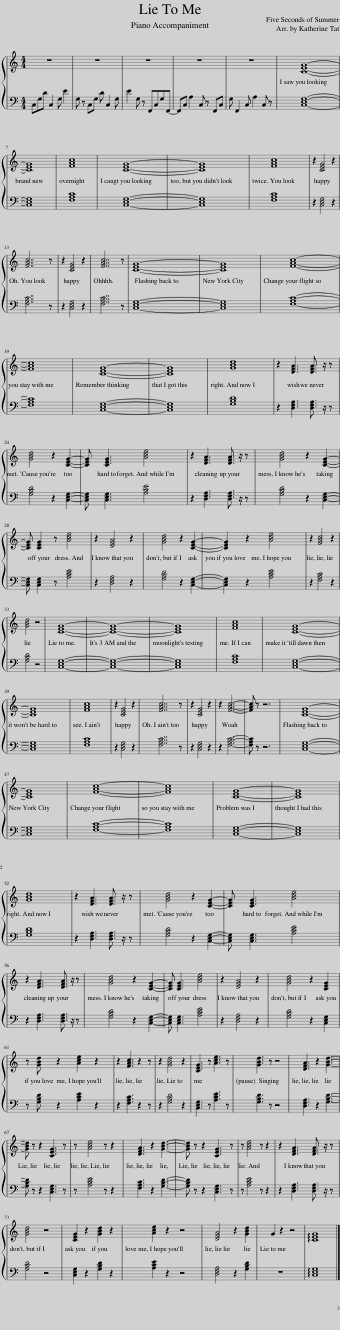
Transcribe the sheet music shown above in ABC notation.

X:1
%%score { 1 | 2 }
L:1/8
M:4/4
I:linebreak $
K:C
V:1 treble
V:2 bass
V:1
 z8 | z8 | z8 | z8 | z8 | %5
 [CEG]8- |$ [CEG]8 | [FAc]8 | [CEG]8- | [CEG]8 | %10
 [FAc]8 | z2 [CEG]4 z2 |$ [FAc]7 z | z2 [CEG]4 z2 | [FAc]7 z | %15
 [CEG]8- | [CEG]8 | [FAc]8- |$ [FAc]8 | [CEG]8- | %20
 [CEG]8 | [GBd]8 | z2 [DFA]3 [DFA]3/2 z/ z |$ [GBd]4 z2 [CEG]2- | [CEG] [CEG]3 [Ace]4 | %25
 z2 [DFA]3 [DFA]3/2 z/ z | [GBd]4 z2 [CEG]2- |$ [CEG] [CEG]2 z [Ace]4 | z2 [DFA]4 z2 | [GBd]4 z2 [CEG]2- | %30
 [CEG]2 z2 [Ace]4 | z2 [FAc]4 z2 |$ [GBd]4 z4 | [CEG]8- | [CEG]8- | %35
 [CEG]8 | [FAc]8 | [CEG]8- |$ [CEG]8 | [FAc]8 | %40
 z2 [CEG]4 z2 | [FAc]7 z | z2 [CEG]4 z2 | z2 [FAc]6- | [FAc] z z6 | %45
 [CEG]8- |$ [CEG]8 | [FAc]8- | [FAc]8 | [CEG]8- | %50
 [CEG]8 |$ [GBd]8 | z2 [DFA]3 [DFA]3/2 z/ z | [GBd]4 z2 [CEG]2- | [CEG] [CEG]3 [Ace]4 |$ %55
 z2 [DFA]3 [DFA]3/2 z/ z | [GBd]4 z2 [CEG]2- | [CEG] [CEG]3 [Ace]4 | z2 [DFA]4 z2 | [GBd]4 z2 [CEG]2 |$ %60
 z [GBd] z2 [Ace]2 z2 | z2 [FAc]3 z2 z | z2 [GBd]4 z2 | [CEG]3 z [Ace]3 z | [GBd]3 z z4 | %65
 [DFA]3 z2 [GBd]3- |$ [GBd] z z2 [CEG]3 z | z [Ace]4 z z2 | [DFA]3 z2 [GBd]3- | [GBd] z z2 [CEG]3 z | %70
 z [Ace]4 z z2 | z2 [DFA]3 [DFA]3/2 z/ z |$ [GBd]4 z4 | [CEG]2 z2 [GBd]2 z2 | [Ace]2 z2 z4 | %75
 [DFA]4 z2 [GBd]2 | G2 z2 z4 | !arpeggio![CEG]8 |] %78
V:2
 C,G,D C,2 G, E2 | G, z C,G, D C,2 G, | E2 G, z F,,C,G,F,,- | F,,C, A,2 C, z F,,C, | G, F,,2 C, A,2 C, z | %5
 [C,E,G,]8- |$ [C,E,G,]8 | [F,A,C]8 | [C,E,G,]8- | [C,E,G,]8 | %10
 [F,A,C]8 | z2 [C,E,G,]4 z2 |$ [F,A,C]7 z | z2 [C,E,G,]4 z2 | [F,A,C]7 z | %15
 [C,E,G,]8- | [C,E,G,]8 | [F,A,C]8- |$ [F,A,C]8 | [C,E,G,]8- | %20
 [C,E,G,]8 | [G,B,D]8 | z2 [D,F,A,]3 [D,F,A,]3/2 z/ z |$ [G,B,D]4 z2 [C,E,G,]2- | [C,E,G,] [C,E,G,]3 [A,CE]4 | %25
 z2 [D,F,A,]3 [D,F,A,]3/2 z/ z | [G,B,D]4 z2 [C,E,G,]2- |$ [C,E,G,] [C,E,G,]2 z [A,CE]4 | z2 [D,F,A,]4 z2 | [G,B,D]4 z2 [C,E,G,]2- | %30
 [C,E,G,]2 z2 [A,CE]4 | z2 [F,A,C]4 z2 |$ [G,B,D]4 z4 | [C,E,G,]8- | [C,E,G,]8- | %35
 [C,E,G,]8 | [F,A,C]8 | [C,E,G,]8- |$ [C,E,G,]8 | [F,A,C]8 | %40
 z2 [C,E,G,]4 z2 | [F,A,C]7 z | z2 [C,E,G,]4 z2 | z2 [F,A,C]6- | [F,A,C] z z6 | %45
 [C,E,G,]8- |$ [C,E,G,]8 | [F,A,C]8- | [F,A,C]8 | [C,E,G,]8- | %50
 [C,E,G,]8 |$ [G,B,D]8 | z2 [D,F,A,]3 [D,F,A,]3/2 z/ z | [G,B,D]4 z2 [C,E,G,]2- | [C,E,G,] [C,E,G,]3 [A,CE]4 |$ %55
 z2 [D,F,A,]3 [D,F,A,]3/2 z/ z | [G,B,D]4 z2 [C,E,G,]2- | [C,E,G,] [C,E,G,]3 [A,CE]4 | z2 [D,F,A,]4 z2 | [G,B,D]4 z2 [C,E,G,]2 |$ %60
 z [G,B,D] z2 [A,CE]2 z2 | z2 [F,A,C]3 z2 z | z2 [G,B,D]4 z2 | [C,E,G,]3 z [A,CE]3 z | [G,B,D]3 z z4 | %65
 [D,F,A,]3 z2 [G,B,D]3- |$ [G,B,D] z z2 [C,E,G,]3 z | z [A,CE]4 z z2 | [F,A,C]3 z2 [G,B,D]3- | [G,B,D] z z2 [C,E,G,]3 z | %70
 z [A,CE]4 z z2 | z2 [D,F,A,]3 [D,F,A,]3/2 z/ z |$ [G,B,D]4 z4 | [C,E,G,]2 z2 [G,B,D]2 z2 | [A,CE]2 z2 z4 | %75
 [D,F,A,]4 z2 [G,B,D]2 | z8 | !arpeggio![C,E,G,]8 |] %78
